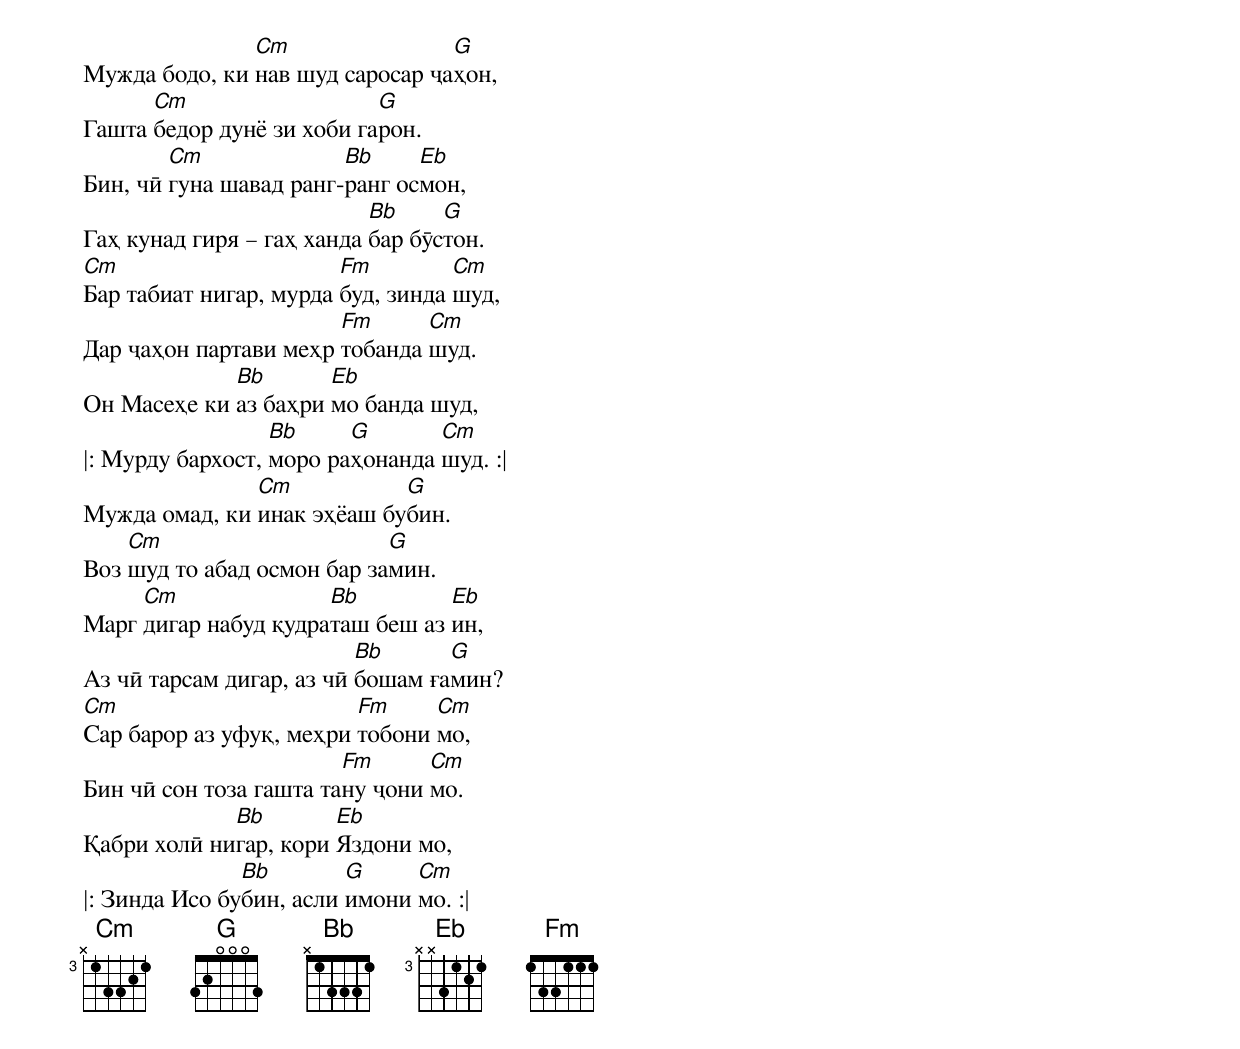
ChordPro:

Мужда бодо, ки [Cm]нав шуд саросар ҷа[G]ҳон,
Гашта [Cm]бедор дунё зи хоби га[G]рон.
Бин, чӣ [Cm]гуна шавад ранг-[Bb]ранг ос[Eb]мон,
Гаҳ кунад гиря – гаҳ ханда [Bb]бар бӯс[G]тон.
[Cm]Бар табиат нигар, мурда [Fm]буд, зинда [Cm]шуд,
Дар ҷаҳон партави меҳр [Fm]тобанда [Cm]шуд.
Он Масеҳе ки [Bb]аз баҳри [Eb]мо банда шуд,
|: Мурду бархост, [Bb]моро ра[G]ҳонанда [Cm]шуд. :|
Мужда омад, ки [Cm]инак эҳёаш бу[G]бин.
Воз [Cm]шуд то абад осмон бар за[G]мин.
Марг [Cm]дигар набуд қудра[Bb]таш беш аз [Eb]ин,
Аз чӣ тарсам дигар, аз чӣ [Bb]бошам ға[G]мин?
[Cm]Сар барор аз уфуқ, меҳри [Fm]тобони [Cm]мо,
Бин чӣ сон тоза гашта та[Fm]ну ҷони [Cm]мо.
Қабри холӣ ни[Bb]гар, кори [Eb]Яздони мо,
|: Зинда Исо бу[Bb]бин, асли [G]имони [Cm]мо. :|
